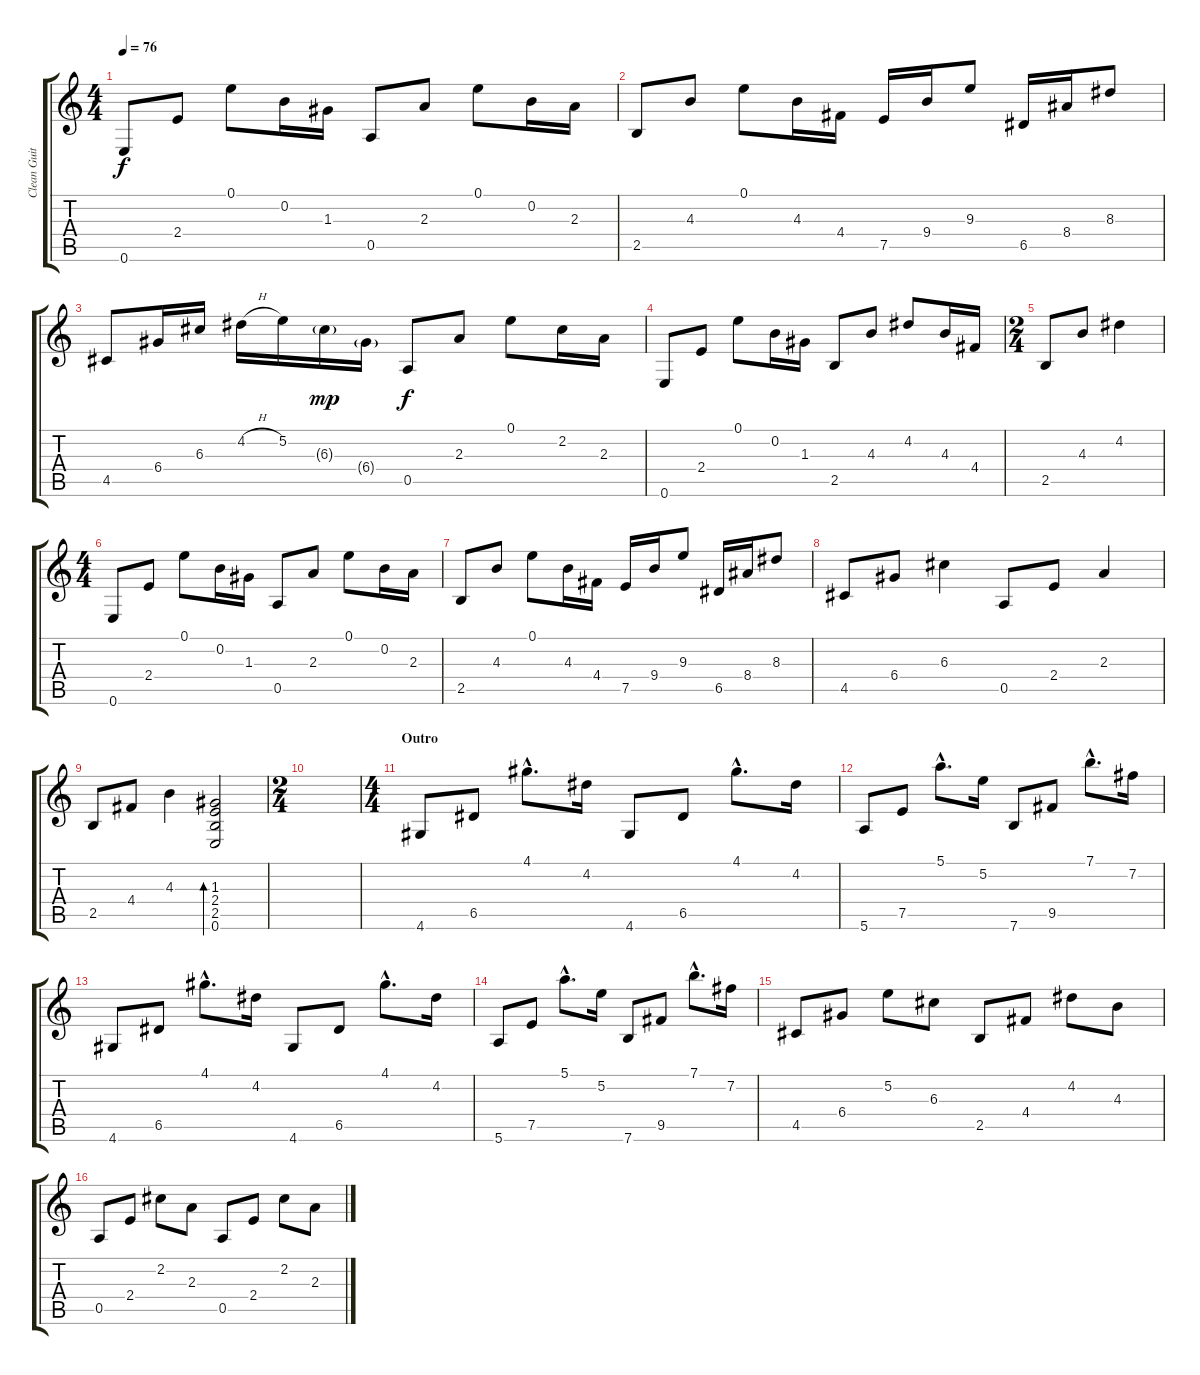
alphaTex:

\track ("Clean Guitar" "Clean Guit") {instrument electricguitarclean}
\staff {score tabs}
\tuning (E4 B3 G3 D3 A2 E2) {hide}
\ts (4 4)
\section ("" "")
\tempo 76
\clef g2
\ks c
0.6.8{dy f volume 7} 2.4.8 0.1.8 0.2.16 1.3.16 0.5.8 2.3.8 0.1.8 0.2.16 2.3.16 |
2.5.8 4.3.8 0.1.8 4.3.16 4.4.16 7.5.16 9.4.16 9.3.8 6.5.16 8.4.16 8.3.8 |
4.5.8 6.4.16 6.3.16 4.2{h}.16 5.2.16 6.3{g}.16{dy mp} 6.4{g}.16 0.5.8{dy f} 2.3.8 0.1.8 2.2.16 2.3.16 |
0.6.8 2.4.8 0.1.8 0.2.16 1.3.16 2.5.8 4.3.8 4.2.8 4.3.16 4.4.16 |
\ts (2 4)
2.5.8 4.3.8 4.2.4 |
\ts (4 4)
0.6.8 2.4.8 0.1.8 0.2.16 1.3.16 0.5.8 2.3.8 0.1.8 0.2.16 2.3.16 |
2.5.8 4.3.8 0.1.8 4.3.16 4.4.16 7.5.16 9.4.16 9.3.8 6.5.16 8.4.16 8.3.8 |
4.5.8 6.4.8 6.3.4 0.5.8 2.4.8 2.3.4 |
2.5.8 4.4.8 4.3.4 (1.3 2.4 2.5 0.6).2{bd 120} |
\ts (2 4)
|
\ts (4 4)
\section ("" "Outro")
4.6.8{volume 8} 6.5.8 4.1{hac}.8{d} 4.2.16 4.6.8 6.5.8 4.1{hac}.8{d} 4.2.16 |
5.6.8 7.5.8 5.1{hac}.8{d} 5.2.16 7.6.8 9.5.8 7.1{hac}.8{d} 7.2.16 |
4.6.8 6.5.8 4.1{hac}.8{d} 4.2.16 4.6.8 6.5.8 4.1{hac}.8{d} 4.2.16 |
5.6.8 7.5.8 5.1{hac}.8{d} 5.2.16 7.6.8 9.5.8 7.1{hac}.8{d} 7.2.16 |
4.5.8 6.4.8 5.2.8 6.3.8 2.5.8 4.4.8 4.2.8 4.3.8 |
0.5.8 2.4.8 2.2.8 2.3.8 0.5.8 2.4.8 2.2.8 2.3.8
